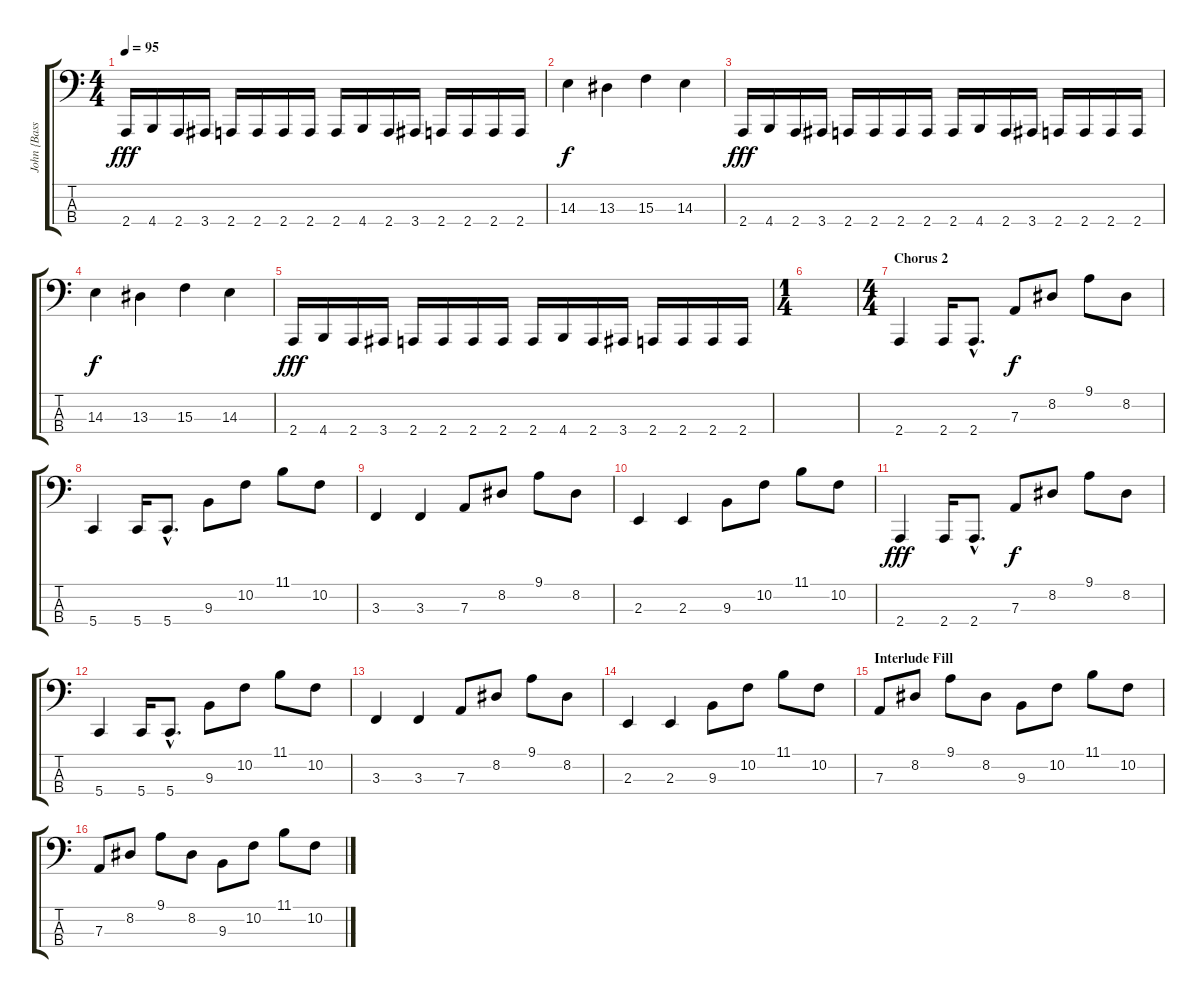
\track ("John {Bass}" "John {Bass") {instrument electricbassfinger}
\staff {score tabs}
\tuning (C2 G1 D1 G0) {hide}
\ts (4 4)
\tempo 95
\clef f4
\ks c
2.4.16{dy fff} 4.4.16 2.4.16 3.4.16 2.4.16 2.4.16 2.4.16 2.4.16 2.4.16 4.4.16 2.4.16 3.4.16 2.4.16 2.4.16 2.4.16 2.4.16 |
14.3.4{dy f} 13.3.4 15.3.4 14.3.4 |
2.4.16{dy fff} 4.4.16 2.4.16 3.4.16 2.4.16 2.4.16 2.4.16 2.4.16 2.4.16 4.4.16 2.4.16 3.4.16 2.4.16 2.4.16 2.4.16 2.4.16 |
14.3.4{dy f} 13.3.4 15.3.4 14.3.4 |
2.4.16{dy fff} 4.4.16 2.4.16 3.4.16 2.4.16 2.4.16 2.4.16 2.4.16 2.4.16 4.4.16 2.4.16 3.4.16 2.4.16 2.4.16 2.4.16 2.4.16 |
\ts (1 4)
|
\ts (4 4)
\section ("" "Chorus 2")
2.4.4 2.4.16 2.4{hac}.8{d} 7.3.8{dy f} 8.2.8 9.1.8 8.2.8 |
5.4.4 5.4.16 5.4{hac}.8{d} 9.3.8 10.2.8 11.1.8 10.2.8 |
3.3.4 3.3.4 7.3.8 8.2.8 9.1.8 8.2.8 |
2.3.4 2.3.4 9.3.8 10.2.8 11.1.8 10.2.8 |
2.4.4{dy fff} 2.4.16 2.4{hac}.8{d} 7.3.8{dy f} 8.2.8 9.1.8 8.2.8 |
5.4.4 5.4.16 5.4{hac}.8{d} 9.3.8 10.2.8 11.1.8 10.2.8 |
3.3.4 3.3.4 7.3.8 8.2.8 9.1.8 8.2.8 |
2.3.4 2.3.4 9.3.8 10.2.8 11.1.8 10.2.8 |
\section ("" "Interlude Fill")
7.3.8 8.2.8 9.1.8 8.2.8 9.3.8 10.2.8 11.1.8 10.2.8 |
7.3.8 8.2.8 9.1.8 8.2.8 9.3.8 10.2.8 11.1.8 10.2.8
